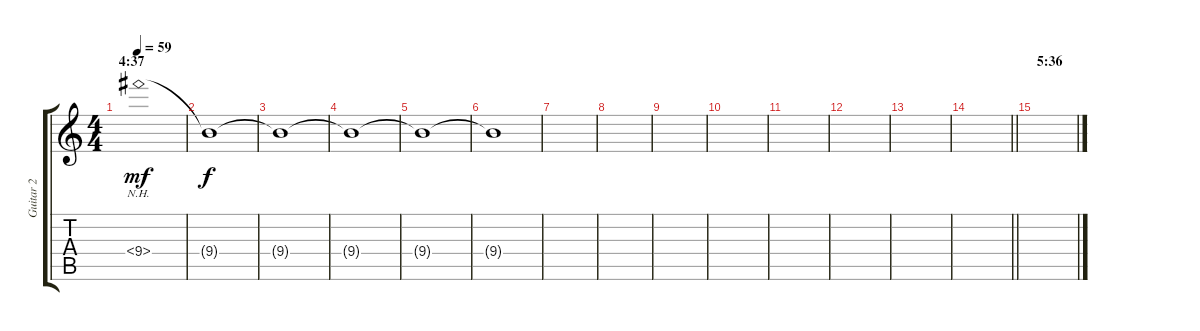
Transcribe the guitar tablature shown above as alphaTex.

\track ("Guitar 2" "Guitar 2") {instrument distortionguitar}
\staff {score tabs}
\tuning (E4 B3 G3 D3 A2 E2) {hide}
\ts (4 4)
\section ("" "4:37")
\tempo 59
\clef g2
\ks c
9.4{nh}.1{dy mf volume 4} |
9.4{t}.1{dy f} |
9.4{t}.1 |
9.4{t}.1 |
9.4{t}.1 |
9.4{t}.1 |
|
|
|
|
|
|
|
\barLineRight lightlight
|
\section ("" "5:36")
